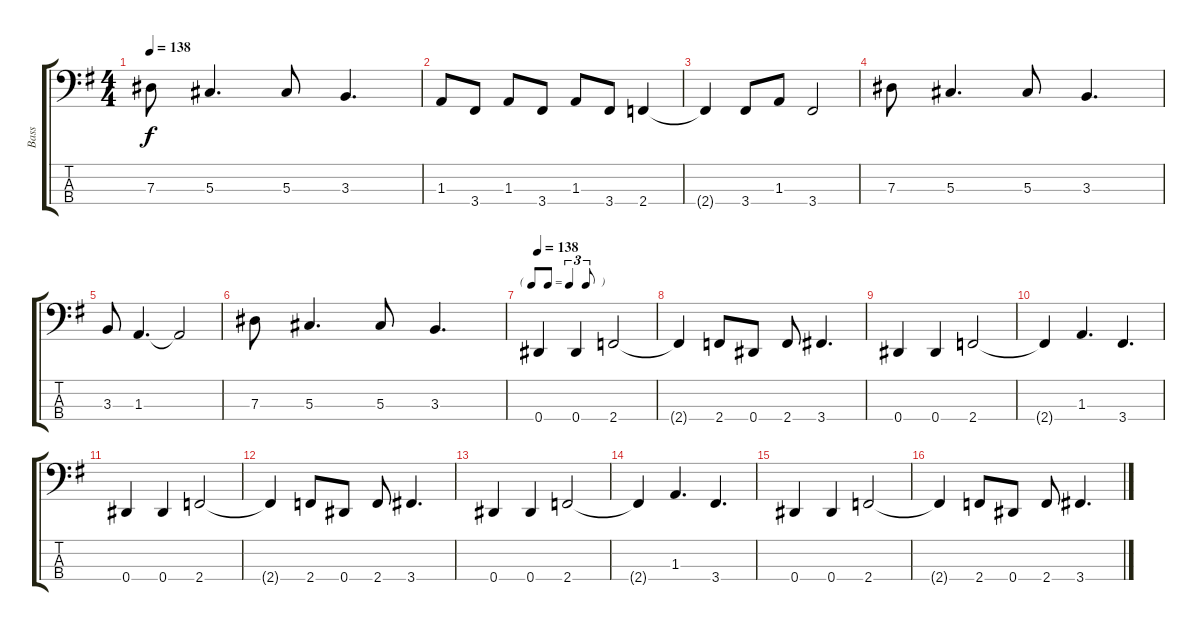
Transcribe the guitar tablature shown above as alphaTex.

\track ("Bass" "Bass") {instrument electricbasspick}
\staff {score tabs}
\tuning (Gb2 Db2 Ab1 Eb1) {hide}
\ts (4 4)
\tempo 138
\clef f4
\ks g
7.3.8{dy f} 5.3.4{d} 5.3.8 3.3.4{d} |
1.3.8 3.4.8 1.3.8 3.4.8 1.3.8 3.4.8 2.4.4 |
2.4{t}.4 3.4.8 1.3.8 3.4.2 |
7.3.8 5.3.4{d} 5.3.8 3.3.4{d} |
3.3.8 1.3.4{d} 1.3{t}.2 |
7.3.8 5.3.4{d} 5.3.8 3.3.4{d} |
\tf triplet8th
\tempo 138
0.4.4 0.4.4 2.4.2 |
2.4{t}.4 2.4.8 0.4.8 2.4.8 3.4.4{d} |
0.4.4 0.4.4 2.4.2 |
2.4{t}.4 1.3.4{d} 3.4.4{d} |
0.4.4 0.4.4 2.4.2 |
2.4{t}.4 2.4.8 0.4.8 2.4.8 3.4.4{d} |
0.4.4 0.4.4 2.4.2 |
2.4{t}.4 1.3.4{d} 3.4.4{d} |
0.4.4 0.4.4 2.4.2 |
2.4{t}.4 2.4.8 0.4.8 2.4.8 3.4.4{d}
